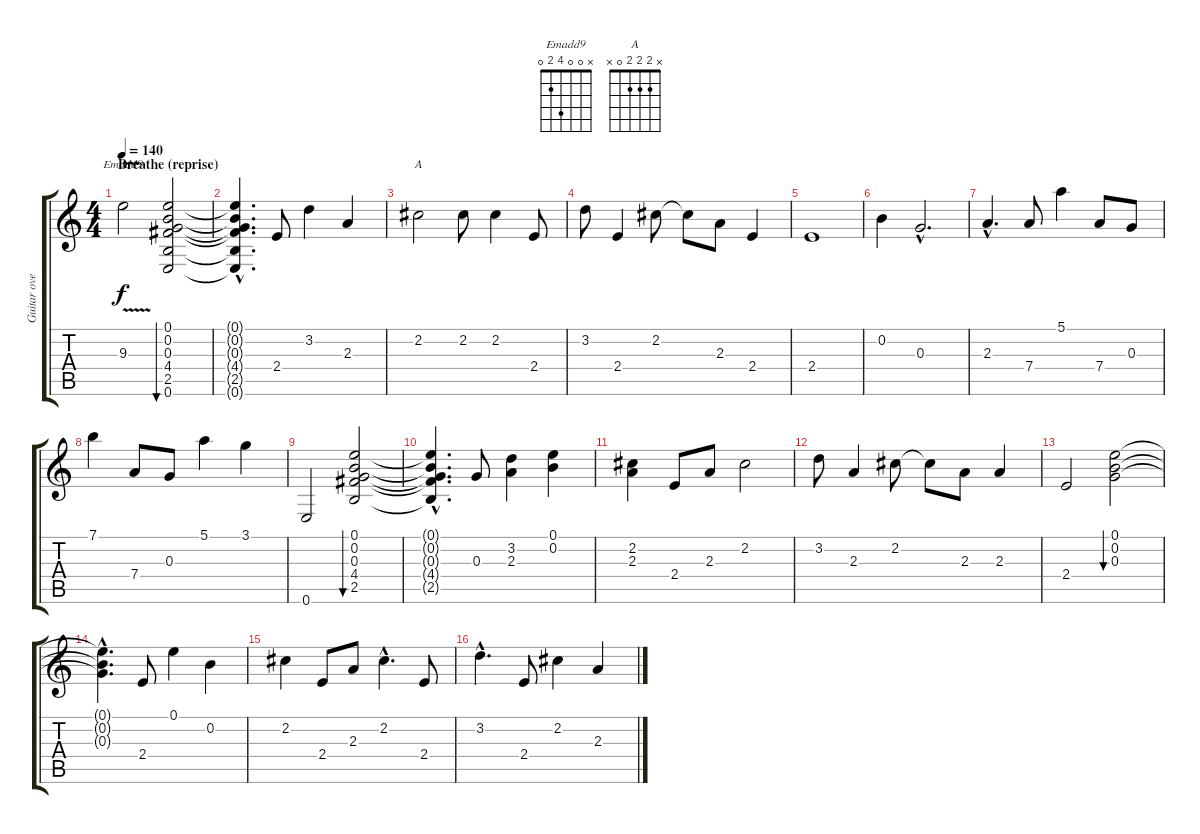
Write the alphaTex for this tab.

\track ("Guitar overdub" "Guitar ove") {instrument electricguitarmuted}
\staff {score tabs}
\tuning (E4 B3 G3 D3 A2 E2) {hide}
\chord ("Emadd9" x 0 0 4 2 0)
\chord ("A" x 2 2 2 0 x)
\ts (4 4)
\section ("" "Breathe (reprise)")
\tempo 140
\clef g2
\ks c
9.3{v}.2{ch "Emadd9" dy f volume 13 instrument electricgrandpiano} (0.1 0.2 0.3 4.4 2.5 0.6).2{bu 480} |
(0.1{hac t} 0.2{hac t} 0.3{hac t} 4.4{hac t} 2.5{hac t} 0.6{hac t}).4{d} 2.4.8 3.2.4 2.3.4 |
2.2.2{ch "A"} 2.2.8 2.2.4 2.4.8 |
3.2.8 2.4.4 2.2.8 2.2{t}.8 2.3.8 2.4.4 |
2.4.1 |
0.2.4 0.3{hac}.2{d} |
2.3{hac}.4{d} 7.4.8 5.1.4 7.4.8 0.3.8 |
7.1.4 7.4.8 0.3.8 5.1.4 3.1.4 |
0.6.2 (0.1 0.2 0.3 4.4 2.5).2{bu 480} |
(0.1{hac t} 0.2{hac t} 0.3{hac t} 4.4{hac t} 2.5{hac t}).4{d} 0.3.8 (3.2 2.3).4 (0.1 0.2).4 |
(2.2 2.3).4 2.4.8 2.3.8 2.2.2 |
3.2.8 2.3.4 2.2.8 2.2{t}.8 2.3.8 2.3.4 |
2.4.2 (0.1 0.2 0.3).2{bu 480} |
(0.1{hac t} 0.2{hac t} 0.3{hac t}).4{d} 2.4.8 0.1.4 0.2.4 |
2.2.4 2.4.8 2.3.8 2.2{hac}.4{d} 2.4.8 |
3.2{hac}.4{d} 2.4.8 2.2.4 2.3.4
